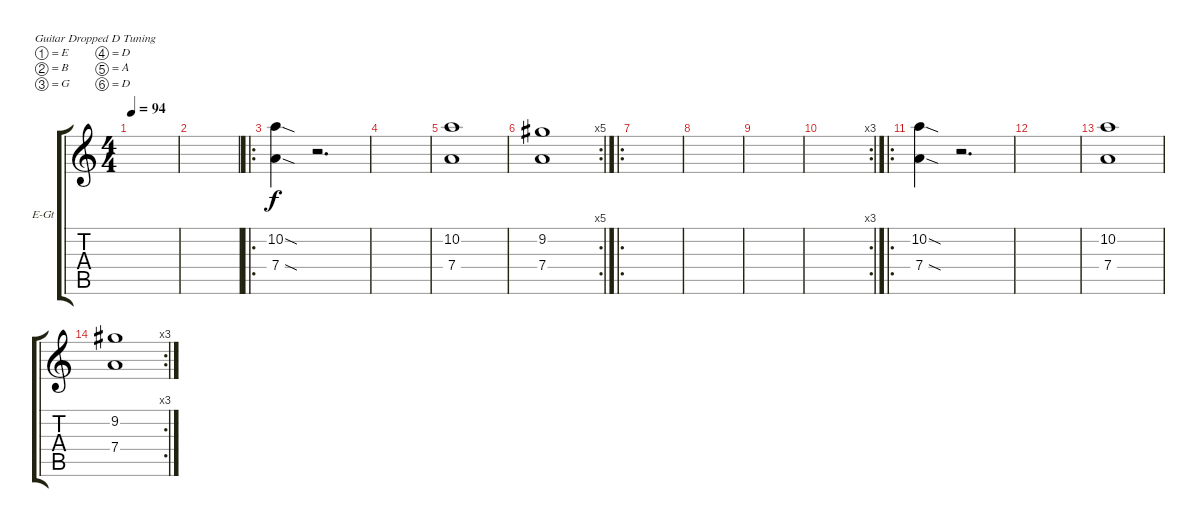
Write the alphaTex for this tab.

\defaultSystemsLayout 4
\bracketExtendMode groupsimilarinstruments
\firstSystemTrackNameOrientation horizontal
\otherSystemsTrackNameOrientation horizontal
\track ("Втора гитара" "E-Gt") {instrument overdrivenguitar}
\staff {score tabs}
\tuning (E4 B3 G3 D3 A2 D2)
\ts (4 4)
\tempo 94
\clef g2
\scale
0.333333
\ks c
|
\scale
0.333333 |
\ro
\scale
0.374359 (7.4{sod} 10.2{sod}).4 r.2{d} |
\scale
0.312821 |
\scale
0.312821 (7.4 10.2).1 |
\rc 5
\scale
0.333333 (7.4 9.2).1 |
\ro
\scale
0.363184 |
\scale
0.303483 |
\scale
0.303483 |
\rc 3
\scale
0.333333 |
\ro
\scale
0.363184 (7.4{sod} 10.2{sod}).4 r.2{d} |
\scale
0.322751 |
\scale
0.322751 (7.4 10.2).1 |
\rc 3
\scale
0.354497 (7.4 9.2).1 |
\scale
0.333333 |
\scale
0.333333
